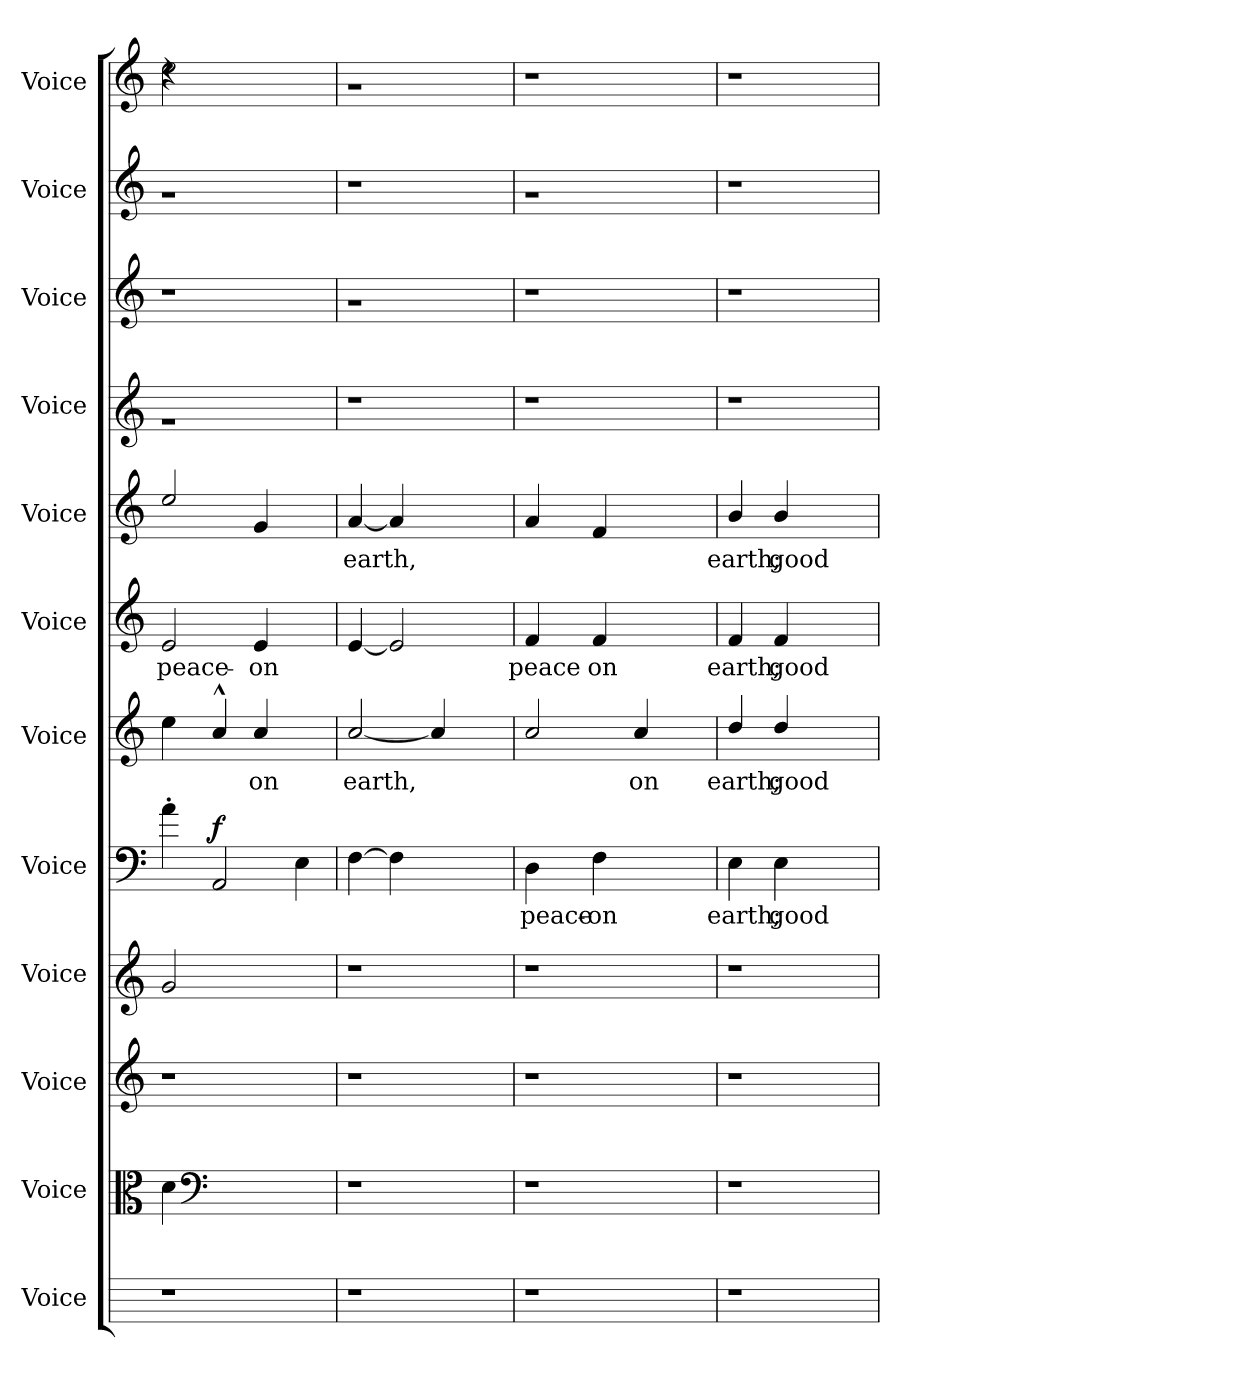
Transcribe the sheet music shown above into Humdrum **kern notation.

**kern	**kern	**kern	**kern	**kern	**text	**dynam	**kern	**text	**kern	**text	**kern	**text	**kern	**kern	**kern	**kern
*part12	*part11	*part10	*part9	*part8	*part8	*part8	*part7	*part7	*part6	*part6	*part5	*part5	*part4	*part3	*part2	*part1
*staff12	*staff11	*staff10	*staff9	*staff8	*staff8	*staff8	*staff7	*staff7	*staff6	*staff6	*staff5	*staff5	*staff4	*staff3	*staff2	*staff1
*I"Voice	*I"Voice	*I"Voice	*I"Voice	*I"Voice	*	*	*I"Voice	*	*I"Voice	*	*I"Voice	*	*I"Voice	*I"Voice	*I"Voice	*I"Voice
*I'Voice	*I'Voice	*I'Voice	*I'Voice	*I'Voice	*	*	*I'Voice	*	*I'Voice	*	*I'Voice	*	*I'Voice	*I'Voice	*I'Voice	*I'Voice
*	*clefC3	*clefG3	*	*clefF4	*	*	*clefG3	*	*clefG3	*	*clefG3	*	*clefG2	*clefG3	*clefG3	*clefG3
=1	=1	=1	=1	=1	=1	=1	=1	=1	=1	=1	=1	=1	=1	=1	=1	=1
!	!	!	!	!	!	!	!	!	!	!LO:LY:b	!	!	!	!	!	!
*	*	*	*	*	*	*	*	*	*	*	*	*	*	*	*	*^
1r	4d\	1r	2g/	4a'<\	.	.	4cc\	.	2c/	peace-	2cc/	.	1ra	1r	1ra	2cc\	4ra
*	*clefF4	*	*	*	*	*	*	*	*	*	*	*	*	*	*	*	*
!	!	!	!	!	!	!LO:DY:b	!	!	!	!	!	!	!	!	!	!	!
.	2.ryy	.	.	2AA/	.	f	4a^^>/	.	.	.	.	.	.	.	.	.	2ryy
!	!	!	!	!	!	!	!	!LO:LY:b	!	!LO:LY:b	!	!	!	!	!	!	!
.	.	.	2ryy	.	.	.	4a/	-on	4c/	on	4e/	.	.	.	.	2ryy	.
.	.	.	.	4E\	.	.	4ryy	.	4ryy	.	4ryy	.	.	.	.	.	4ryy
=2	=2	=2	=2	=2	=2	=2	=2	=2	=2	=2	=2	=2	=2	=2	=2	=2	=2
!	!	!	!	!	!	!	!	!LO:LY:b	!	!	!	!LO:LY:b	!	!	!	!	!
*	*	*	*	*	*	*	*	*	*	*	*	*	*	*	*	*v	*v
1r	1r	1r	1r	[>4F\	.	.	[>2a/	earth,	[>4c/	.	[>4f/	earth,	1r	1ra	1r	1ra
.	.	.	.	4F\]	.	.	.	.	2c/]	.	4f/]	.	.	.	.	.
.	.	.	.	2ryy	.	.	4a/]	.	.	.	2ryy	.	.	.	.	.
.	.	.	.	.	.	.	4ryy	.	4ryy	.	.	.	.	.	.	.
=3	=3	=3	=3	=3	=3	=3	=3	=3	=3	=3	=3	=3	=3	=3	=3	=3
!	!	!	!	!	!LO:LY:b	!	!	!	!	!LO:LY:b	!	!	!	!	!	!
1r	1r	1r	1r	4D\	peace-	.	2a/	.	4d/	peace	4f/	.	1r	1r	1ra	1r
!	!	!	!	!	!LO:LY:b	!	!	!	!	!LO:LY:b	!	!	!	!	!	!
.	.	.	.	4F\	-on	.	.	.	4d/	-on	4d/	.	.	.	.	.
!	!	!	!	!	!	!	!	!LO:LY:b	!	!	!	!	!	!	!	!
.	.	.	.	2ryy	.	.	4a/	on	2ryy	.	2ryy	.	.	.	.	.
.	.	.	.	.	.	.	4ryy	.	.	.	.	.	.	.	.	.
=4	=4	=4	=4	=4	=4	=4	=4	=4	=4	=4	=4	=4	=4	=4	=4	=4
!	!	!	!	!	!LO:LY:b	!	!	!LO:LY:b	!	!LO:LY:b	!	!LO:LY:b	!	!	!	!
1r	1r	1r	1r	4E\	earth;	.	4b/	earth;	4d/	earth;	4g/	earth;	1r	1r	1r	1r
!	!	!	!	!	!LO:LY:b	!	!	!LO:LY:b	!	!LO:LY:b	!	!LO:LY:b	!	!	!	!
.	.	.	.	4E\	good	.	4b/	good	4d/	good	4g/	good	.	.	.	.
.	.	.	.	2ryy	.	.	2ryy	.	2ryy	.	2ryy	.	.	.	.	.
=	=	=	=	=	=	=	=	=	=	=	=	=	=	=	=	=
*-	*-	*-	*-	*-	*-	*-	*-	*-	*-	*-	*-	*-	*-	*-	*-	*-
